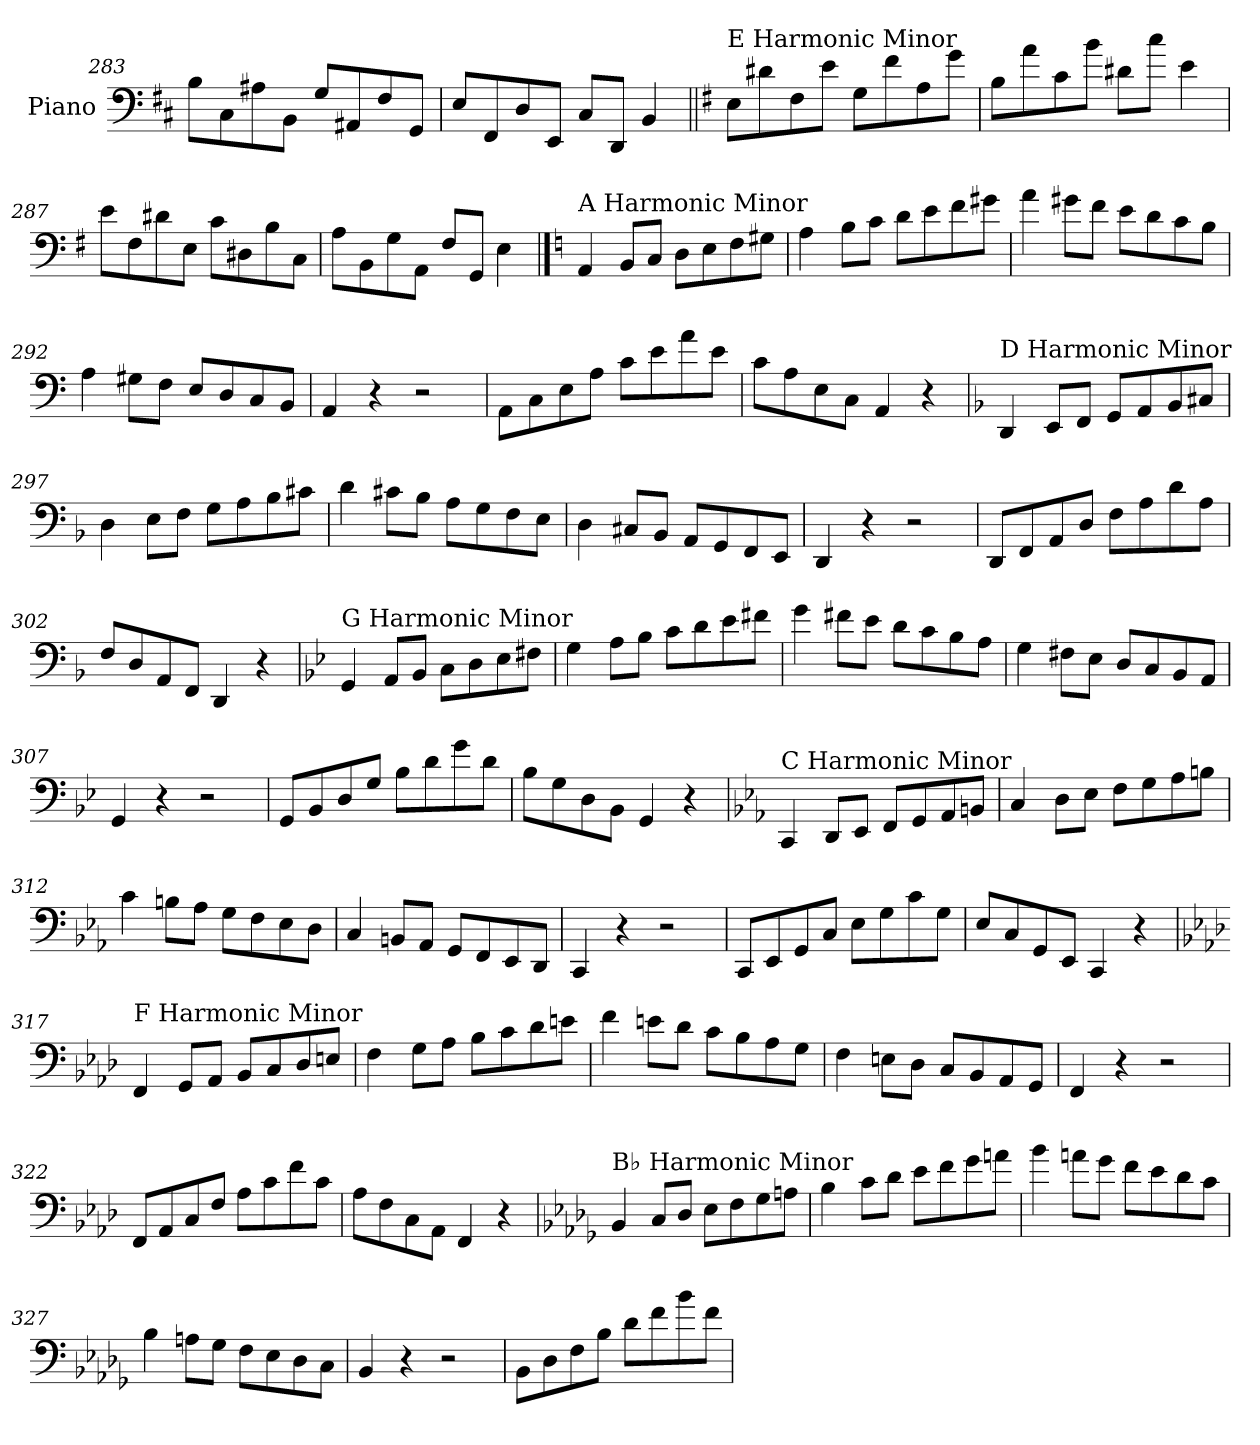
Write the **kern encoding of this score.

**kern
*part1
*staff1
*I"Piano
*I'Pno.
*clefF4
*k[f#c#]
=283
8B\L
8C#\
8A#X\
8BB\J
8G/L
8AA#X/
8F#/
8GG/J
=284
8E/L
8FF#/
8D/
8EE/J
8C#/L
8DD/J
4BB/
!!LO:LB:g=z
=285||
*k[f#]
!LO:TX:a:t=E Harmonic Minor
8E\L
8d#X\
8F#\
8e\J
8G\L
8f#\
8A\
8g\J
=286
8B\L
8a\
8c\
8b\J
8d#X\L
8cc\J
4e\
=287
8e\L
8F#\
8d#X\
8E\J
8c\L
8D#X\
8B\
8C\J
=288
8A\L
8BB\
8G\
8AA\J
8F#/L
8GG/J
4E\
!!LO:PB:g=z
==289
*k[]
!LO:TX:a:t=A Harmonic Minor
4AA/
8BB/L
8C/J
8D\L
8E\
8F\
8G#X\J
=290
4A\
8B\L
8c\J
8d\L
8e\
8f\
8g#X\J
=291
4a\
8g#X\L
8f\J
8e\L
8d\
8c\
8B\J
=292
4A\
8G#X\L
8F\J
8E/L
8D/
8C/
8BB/J
=293
4AA/
4r
2r
=294
8AA\L
8C\
8E\
8A\J
8c\L
8e\
8a\
8e\J
=295
8c\L
8A\
8E\
8C\J
4AA/
4r
!!LO:LB:g=z
=296
*k[b-]
!LO:TX:a:t=D Harmonic Minor
4DD/
8EE/L
8FF/J
8GG/L
8AA/
8BB-/
8C#X/J
=297
4D\
8E\L
8F\J
8G\L
8A\
8B-\
8c#X\J
=298
4d\
8c#X\L
8B-\J
8A\L
8G\
8F\
8E\J
=299
4D\
8C#X/L
8BB-/J
8AA/L
8GG/
8FF/
8EE/J
=300
4DD/
4r
2r
=301
8DD/L
8FF/
8AA/
8D/J
8F\L
8A\
8d\
8A\J
=302
8F/L
8D/
8AA/
8FF/J
4DD/
4r
!!LO:LB:g=z
=303
*k[b-e-]
!LO:TX:a:t=G Harmonic Minor
4GG/
8AA/L
8BB-/J
8C\L
8D\
8E-\
8F#X\J
=304
4G\
8A\L
8B-\J
8c\L
8d\
8e-\
8f#X\J
=305
4g\
8f#X\L
8e-\J
8d\L
8c\
8B-\
8A\J
=306
4G\
8F#X\L
8E-\J
8D/L
8C/
8BB-/
8AA/J
=307
4GG/
4r
2r
=308
8GG/L
8BB-/
8D/
8G/J
8B-\L
8d\
8g\
8d\J
=309
8B-\L
8G\
8D\
8BB-\J
4GG/
4r
!!LO:LB:g=z
=310
*k[b-e-a-]
!LO:TX:a:t=C Harmonic Minor
4CC/
8DD/L
8EE-/J
8FF/L
8GG/
8AA-/
8BBn/J
=311
4C/
8D\L
8E-\J
8F\L
8G\
8A-\
8Bn\J
=312
4c\
8Bn\L
8A-\J
8G\L
8F\
8E-\
8D\J
=313
4C/
8BBn/L
8AA-/J
8GG/L
8FF/
8EE-/
8DD/J
=314
4CC/
4r
2r
=315
8CC/L
8EE-/
8GG/
8C/J
8E-\L
8G\
8c\
8G\J
=316
8E-/L
8C/
8GG/
8EE-/J
4CC/
4r
!!LO:LB:g=z
=317
*k[b-e-a-d-]
!LO:TX:a:t=F Harmonic Minor
4FF/
8GG/L
8AA-/J
8BB-/L
8C/
8D-/
8En/J
=318
4F\
8G\L
8A-\J
8B-\L
8c\
8d-\
8en\J
=319
4f\
8en\L
8d-\J
8c\L
8B-\
8A-\
8G\J
=320
4F\
8En\L
8D-\J
8C/L
8BB-/
8AA-/
8GG/J
=321
4FF/
4r
2r
=322
8FF/L
8AA-/
8C/
8F/J
8A-\L
8c\
8f\
8c\J
=323
8A-\L
8F\
8C\
8AA-\J
4FF/
4r
!!LO:LB:g=z
=324
*k[b-e-a-d-g-]
!LO:TX:a:t=B♭ Harmonic Minor
4BB-/
8C/L
8D-/J
8E-\L
8F\
8G-\
8An\J
=325
4B-\
8c\L
8d-\J
8e-\L
8f\
8g-\
8an\J
=326
4b-\
8an\L
8g-\J
8f\L
8e-\
8d-\
8c\J
=327
4B-\
8An\L
8G-\J
8F\L
8E-\
8D-\
8C\J
=328
4BB-/
4r
2r
=329
8BB-\L
8D-\
8F\
8B-\J
8d-\L
8f\
8b-\
8f\J
=
*-
